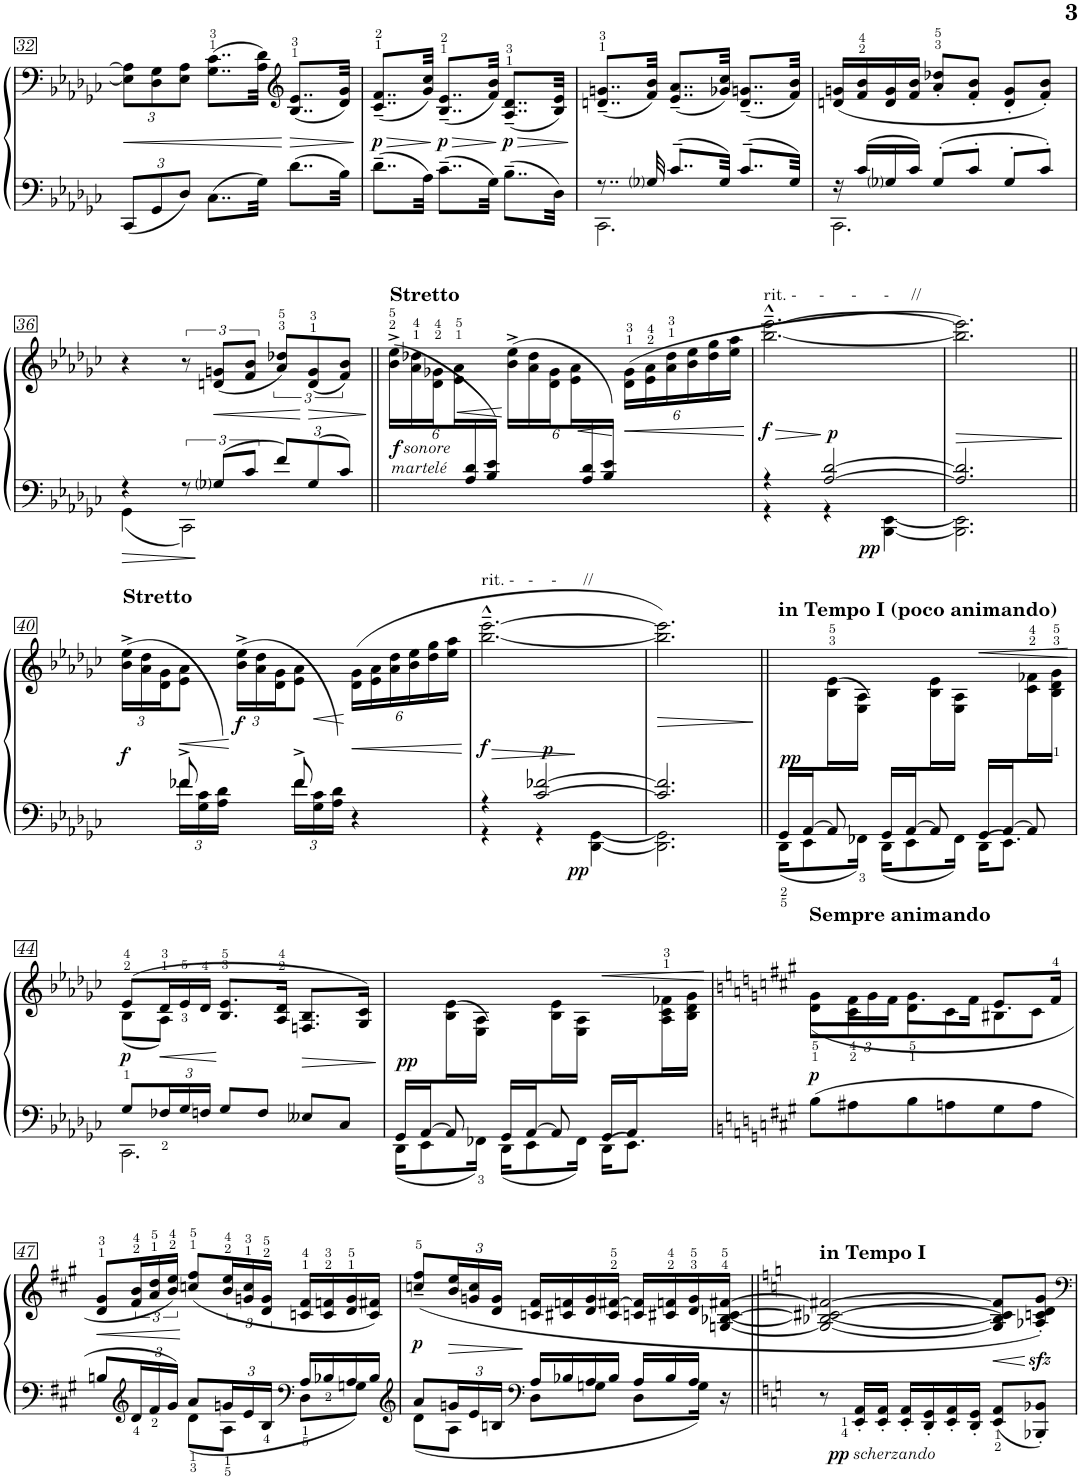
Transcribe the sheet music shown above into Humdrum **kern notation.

**kern	**kern	**dynam
*part1	*part1	*part1
*staff2	*staff1	*staff1/2
*I"III	*	*
!!LO:PB:g=z
*clefF4	*clefF4	*
*k[b-e-a-d-g-c-]	*k[b-e-a-d-g-c-]	*
*M3/4	*M3/4	*
*Xbrackettup	*Xbrackettup	*
=32	=32	=32
!	!	!LO:HP:b
12CC-/L	12E-\] 12A-\]L	<
12GG-/	12D-\ 12G-\	.
12D-/J	12E-\ 12A-\J	.
8..C-\L	(8..G-\ 8..c-\L	.
32G-\Jkk	32A-\ 32d-\Jkk)	.
*	*clefG2	*
!	!	!LO:HP:b
8..d-\L	(8..B-/ 8..e-/L	>
32B-\Jkk	32d-/ 32g-/Jkk)	.
.	.	[
=33	=33	=33
!	!	!LO:HP:b
!	!	!LO:DY:n=1:b
8..d-~\L	(8..c-/~ 8..f/~L	> p
32A-\Jkk	32g-/ 32cc-/Jkk)	.
!	!	!LO:HP:n=1:b
!	!	!LO:DY:n=2:b
8..c-~\L	(8..B-/~ 8..e-/~L	] > p
32G-\Jkk	32f/ 32b-/Jkk)	.
!	!	!LO:HP:n=1:b
!	!	!LO:DY:n=3:b
8..B-~\L	(8..A-/~ 8..d-/~L	] > p
32D-\Jkk	32B-/ 32e-/Jkk)	.
.	.	]
=34	=34	=34
*^	*	*
8..r	2.CC-\	(8..dn/~ 8..gn/~L	.
32G-i/	.	32f/ 32b-/Jkk)	.
8..c-~>/L	.	(8..e-/~ 8..a-/~L	.
32G-/Jkk	.	32g-X/ 32cc-/Jkk)	.
8..c-~>/L	.	(8..d/~ 8..gn/~L	.
32G-/Jkk	.	32f/ 32b-/Jkk)	.
=35	=35	=35	=35
16r	2.CC-\	(16dn/ 16gn/LL	.
16c-/LL	.	16f/ 16b-/	.
16G-i/	.	16d/ 16g/	.
16c-/JJ	.	16f/ 16b-/JJ	.
8G-'/L	.	8a-/' 8dd-X/'L	.
8c-'/J	.	8f/' 8b-/'J	.
8G-'/L	.	8d/' 8g/'L	.
8c-'/J	.	8f/' 8b-/'J)	.
!!LO:LB:g=z
=36	=36	=36	=36
4r	4GG-\	4r	.
*brackettup	*	*brackettup	*
12r	2CC-\	12r	.
!	!	!	!LO:HP:n=1:b
12G-i/L	.	(12dn/ 12gn/L	] <
12c-/J	.	12f/ 12b-/J	.
*Xbrackettup	*	*	*
12f/L	.	12a-/ 12dd-X/L)	.
!	!	!	!LO:HP:n=1:b
12G-/	.	(12d/ 12g/	] >
12c-/J	.	12f/ 12b-/J)	.
*v	*v	*	*
.	.	[
=37||	=37||	=37||
*^	*	*
*	*	*Xbrackettup	*
!	!	!LO:TX:a:B:t=Stretto	!
6ryy	2.ryy	(24b-\^> 24ee-\^>LL	.
!	!	!	!LO:DY:b
!	!	!	!LO:DY:n=1:b
.	.	24a-\ 24dd-X\	f other-dynamics
.	.	24d-\ 24g-X\J	.
.	.	24e-\ 24a-\L	.
24A-/ 24d-/	.	12ryy	.
24B-/ 24e-/JJ)	.	.	.
6ryy	.	(24b-\^> 24ee-\^>LL	.
.	.	24a-\ 24dd-\	.
.	.	24d-\ 24g-\J	.
.	.	24e-\ 24a-\L	.
!	!	!	!LO:HP:b=2
24A-/ 24d-/	.	12ryy	<
24B-/ 24e-/JJ)	.	.	.
!	!	!	!LO:HP:b
4ryy	.	(24d-\ 24g-\LL	<
.	.	24e-\ 24a-\	.
.	.	24a-\ 24dd-\	.
.	.	24b-\ 24ee-\	.
.	.	24dd-\ 24gg-\	.
.	.	24ee-\ 24aa-\JJ	.
*v	*v	*	*
.	.	[
=38	=38	=38
!	!LO:TX:a:t=rit. -     -      -      -     //	!
!	!	!LO:HP:b=2
*^	*	*
!	!	!	!LO:DY:n=1:b
4r	4r	[2.bb-\~^^ [2.eee-\~^^	> f
!	!	!	!LO:DY:n=2:a=2
[>2A-/ [2d-/	4r	.	[ p
!	!	!	!LO:DY:n=3:b=2
.	[4BBB-\ [4EE-\	.	pp
=39	=39	=39	=39
!	!	!	!LO:HP:b
2.A-/] 2.d-/]	2.BBB-\] 2.EE-\]	2.bb-\] 2.eee-\])	>
*v	*v	*	*
.	.	]
!!LO:LB:g=z
=40||	=40||	=40||
*^	*	*
!	!	!LO:TX:a:B:t=Stretto	!
!	!	!	!LO:DY:b
8ryy	8ryy	(24b-\^ 24ee-\^LL	f
.	.	24a-\ 24dd-\	.
.	.	24d-\ 24g-\J	.
24f-X^>\LL	8f-X/	8e-\ 8a-\J	.
24G-\ 24c-\	.	.	.
24A-\ 24d-\JJ)	.	.	.
!	!	!	!LO:DY:n=1:b
8ryy	8ryy	(24b-\^ 24ee-\^LL	[ f
.	.	24a-\ 24dd-\	.
.	.	24d-\ 24g-\J	.
24f-^>\LL	8f-X/	8e-\ 8a-\J	.
24G-\ 24c-\	.	.	.
24A-\ 24d-\JJ)	.	.	.
!	!	!	!LO:HP:b
4r	4ryy	(24d-\ 24g-\LL	<
.	.	24e-\ 24a-\	.
.	.	24a-\ 24dd-\	.
.	.	24b-\ 24ee-\	.
.	.	24dd-\ 24gg-\	.
.	.	24ee-\ 24aa-\JJ	.
*v	*v	*	*
.	.	]
=41	=41	=41
!	!LO:TX:a:t=rit. -   -    -      //	!
!	!	!LO:HP:b=2
*^	*	*
!	!	!	!LO:DY:n=1:b
4r	4r	[2.bb-\~^^ [2.eee-\~^^	> f
!	!	!	!LO:DY:n=2:a=2
[>2c-/ [2f-X/	4r	.	p
!	!	!	!LO:DY:n=3:b=2
.	[4DD-\ [4GG-\	.	pp
=42	=42	=42	=42
!	!	!	!LO:HP:b
2.c-/] 2.f-/]	2.DD-\] 2.GG-\]	2.bb-\] 2.eee-\])	>
*v	*v	*	*
.	.	]
=43||	=43||	=43||
*^	*^	*
*	*^	*	*	*
!	!	!	!LO:TX:a:B:t=in Tempo I (poco animando)	!	!
!	!	!	!	!	!LO:DY:a=2
16DD-\KL	16GG-/LL	8ryy	4ryy	8ryy	pp
8EE-\	[16AA-/J	.	.	.	.
.	8ryy	8AA-/]	.	(16B-\>> 16e-\>>L	.
16FF-X\Jk	.	.	.	16E-\ 16A-\JJ)	.
16DD-\KL	16GG-/LL	8ryy	4ryy	8ryy	.
8EE-\	[16AA-/J	.	.	.	.
.	8ryy	8AA-/]	.	16B-\ 16e-\L	.
16FF-\Jk	.	.	.	16E-\ 16A-\JJ	.
!	!	!	!	!	!LO:HP:b
16DD-\KL	16GG-/LL	8ryy	4ryy	8ryy	<
8.EE-\J	[16AA-/J	.	.	.	.
.	8ryy	8AA-/]	.	16c-\>> 16f-X\>>L	.
.	.	.	.	16B-\>> 16d-\>> 16g-\>>JJ	.
*v	*v	*v	*	*	*
*	*v	*v	*
.	.	]
!!LO:LB:g=z
=44	=44	=44
*^	*^	*
!	!	!	!	!LO:DY:b
8G-/L	2.CC-\	(8e-/L	(8B-\L	p
!	!	!	!	!LO:HP:b=2
24F-X</L	.	24d-/L	8A-\J)	<
24G-/	.	24e-</	.	.
24Fn/JJ	.	24d-/JJ	.	.
8G-/L	.	8.B-/ 8.e-/L	2ryy	.
8F/J	.	.	.	]
.	.	16A-/ 16d-/Jk	.	.
!	!	!	!	!LO:HP:b
8E--X/L	.	8.Fn/ 8.B-/L	.	>
8C-/J	.	.	.	.
.	.	16G-/ 16c-/Jk)	.	.
*v	*v	*	*	*
*	*v	*v	*
.	.	[
=45	=45	=45
*^	*^	*
*	*^	*	*	*
!	!	!	!	!	!LO:DY:a=2
16DD-\KL	16GG-/LL	8ryy	4ryy	8ryy	pp
8EE-\	[16AA-/J	.	.	.	.
.	8ryy	8AA-/]	.	(16B-\ 16e-\L	.
16FF-X\Jk	.	.	.	16E-\ 16A-\JJ)	.
16DD-\KL	16GG-/LL	8ryy	4ryy	8ryy	.
8EE-\	[16AA-/J	.	.	.	.
.	8ryy	8AA-/]	.	16B-\ 16e-\L	.
16FF-\Jk	.	.	.	16E-\ 16A-\JJ	.
!	!	!	!	!	!LO:HP:b
16DD-\KL	16GG-/LL	4ryy	4ryy	8ryy	<
8.EE-\J	16AA-/J	.	.	.	.
.	8ryy	.	.	16A-\>> 16c-\>> 16f-X\>>L	.
.	.	.	.	16B-\ 16d-\ 16g-\JJ	.
*v	*v	*v	*	*	*
*	*v	*v	*
.	.	[
=46	=46	=46
*k[f#c#g#]	*k[f#c#g#]	*
*	*^	*
!	!LO:TX:a:B:t=Sempre animando	!	!
!	!	!	!LO:DY:b
8B\L	8d\L	(8g#\L	p
8A#X\	8c#\	24f#\L	.
.	.	24g#\	.
.	.	24f#\JJ	.
8B\	8d\	8.g#\L	.
8An\	8c#\	.	.
.	.	16f#\Jk	.
8G#\	8B#X\	8.e/L	.
8A\J	8c#\J	.	.
.	.	16f#/Jk	.
!!LO:LB:g=z
=47	=47	=47	=47
*^	*	*	*
!	!	!	!	!LO:HP:b
*	*	*v	*v	*
8Bn/L	4ryy	8d/ 8g#/L	<
*clefG2	*	*	*
*	*	*brackettup	*
24d/L	.	24f#/ 24b/L	.
24f#/	.	24a/ 24dd/	.
24g#/JJ	.	24b/ 24ee/JJ)	.
8a/L	8d\L	(8ccn/ 8ff#/L	[
24gn/L	8A\J	24b/ 24ee/L	.
24e/	.	24gn/ 24cc/	.
24B</JJ	.	24d/ 24g/JJ	.
*clefF4	*	*	*
16A/LL	8D\L	16cn/ 16f#/LL	.
16B-X</	.	16c/ 16fn/	.
16A/	8Gn\J	16d/ 16g/	.
16B-/JJ	.	16c/ 16f#X/JJ)	.
=48	=48	=48	=48
*clefG2	*	*	*
!	!	!	!LO:DY:b
8a/L	8d\L	(<8ccn/~ 8ff#/~L	p
*	*	*Xbrackettup	*
!	!	!	!LO:HP:b
24gn/L	8A\J	24b/ 24ee/L	>
24e/	.	24gn/ 24cc/	.
24Bn/JJ	.	24d/ 24g/JJ	.
*clefF4	*	*	*
16A/LL	8D\L	16cn/ 16f#/LL	[
16B-X/	.	16c#X/ 16fn/	.
16A/	8Gn\J	16d/ 16g/	.
16B-/JJ	.	16c#/ [16f#X/JJ	.
16A/LL	8D\L	16cn/ 16f#/]LL	.
16B-/	.	16c#X/ 16fn/	.
16A/JJ	16G\Jk	16d/ 16g/	.
16r	16ryy	[16Gn/ [16B-X/ [16c#/ [16f#X/JJ	.
*v	*v	*	*
=49||	=49||	=49||
*k[]	*k[]	*
*^	*	*
!	!	!LO:TX:a:B:t=in Tempo I	!
*v	*v	*	*
8r	2G/_ 2B-X/_ 2c#X/_ 2f#X/_	.
16EE/' 16AA/'LL	.	.
!	!	!LO:DY:b=2
!	!	!LO:DY:n=1:b=2
16EE/' 16AA/'JJ	.	pp other-dynamics
16EE/' 16AA/'LL	.	.
16DD/' 16GG/'	.	.
16EE/' 16AA/'	.	.
16DD/' 16GG/'JJ	.	.
8EE/ 8AA/L	8G/] 8B-/] 8c#/] 8f#/]L	.
8BBB-X/' 8BB-X/'J	8A-X/zz<' 8cn/zz<' 8d/zz<' 8g/zz<'J)	]
=	=	=
*-	*-	*-
